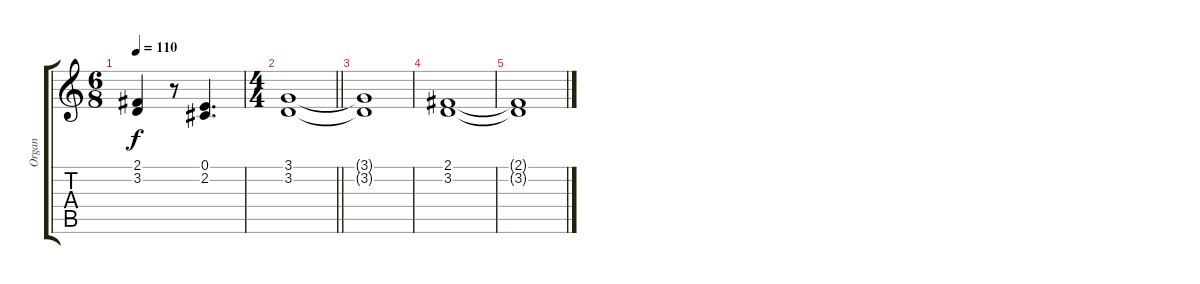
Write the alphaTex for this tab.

\track ("Organ" "Organ") {instrument drawbarorgan}
\staff {score tabs}
\tuning (E4 B3 G3 D3 A2 E2) {hide}
\ts (6 8)
\tempo 110
\clef g2
\ks c
(2.1 3.2).4{dy f} r.8 (0.1 2.2).4{d} |
\ts (4 4)
\barLineRight lightlight
(3.1 3.2).1 |
(3.1{t} 3.2{t}).1 |
(2.1 3.2).1 |
(2.1{t} 3.2{t}).1
